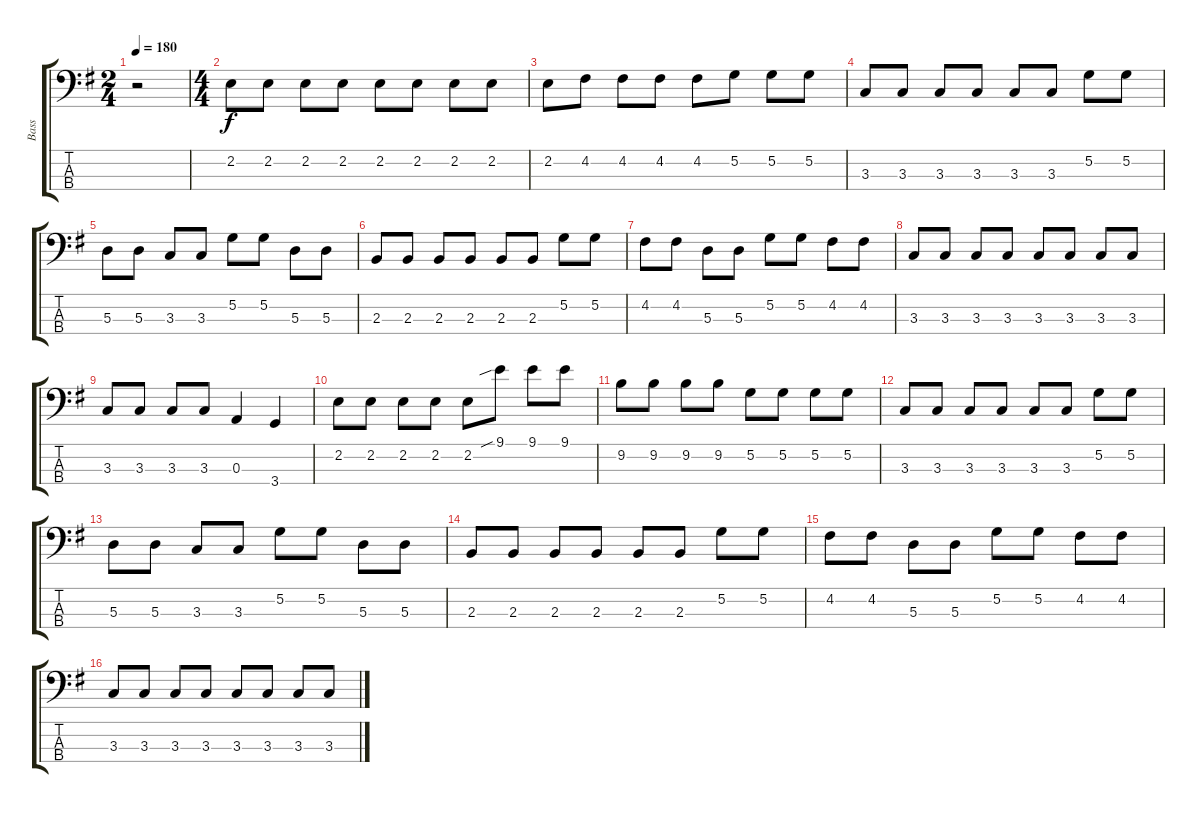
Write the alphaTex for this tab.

\track ("Bass" "Bass") {instrument electricbassfinger}
\staff {score tabs}
\tuning (G2 D2 A1 E1) {hide}
\ts (2 4)
\tempo 180
\clef f4
\ks g
r.2{dy f} |
\ts (4 4)
2.2.8 2.2.8 2.2.8 2.2.8 2.2.8 2.2.8 2.2.8 2.2.8 |
2.2.8 4.2.8 4.2.8 4.2.8 4.2.8 5.2.8 5.2.8 5.2.8 |
3.3.8 3.3.8 3.3.8 3.3.8 3.3.8 3.3.8 5.2.8 5.2.8 |
5.3.8 5.3.8 3.3.8 3.3.8 5.2.8 5.2.8 5.3.8 5.3.8 |
2.3.8 2.3.8 2.3.8 2.3.8 2.3.8 2.3.8 5.2.8 5.2.8 |
4.2.8 4.2.8 5.3.8 5.3.8 5.2.8 5.2.8 4.2.8 4.2.8 |
3.3.8 3.3.8 3.3.8 3.3.8 3.3.8 3.3.8 3.3.8 3.3.8 |
3.3.8 3.3.8 3.3.8 3.3.8 0.3.4 3.4.4 |
2.2.8 2.2.8 2.2.8 2.2.8 2.2.8 9.1{sib}.8 9.1.8 9.1.8 |
9.2.8 9.2.8 9.2.8 9.2.8 5.2.8 5.2.8 5.2.8 5.2.8 |
3.3.8 3.3.8 3.3.8 3.3.8 3.3.8 3.3.8 5.2.8 5.2.8 |
5.3.8 5.3.8 3.3.8 3.3.8 5.2.8 5.2.8 5.3.8 5.3.8 |
2.3.8 2.3.8 2.3.8 2.3.8 2.3.8 2.3.8 5.2.8 5.2.8 |
4.2.8 4.2.8 5.3.8 5.3.8 5.2.8 5.2.8 4.2.8 4.2.8 |
3.3.8 3.3.8 3.3.8 3.3.8 3.3.8 3.3.8 3.3.8 3.3.8
